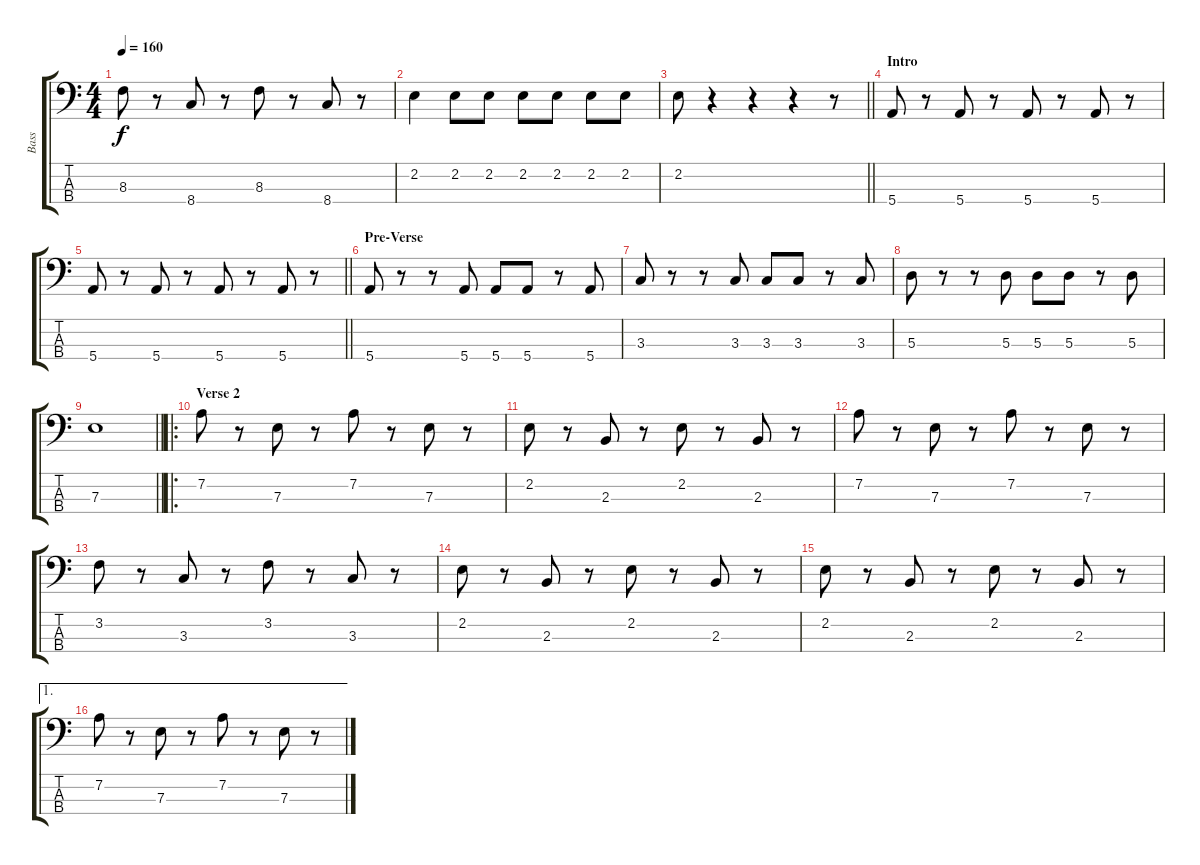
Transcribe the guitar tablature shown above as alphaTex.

\track ("Bass" "Bass") {instrument electricbassfinger}
\staff {score tabs}
\tuning (G2 D2 A1 E1) {hide}
\ts (4 4)
\tempo 160
\clef f4
\ks c
8.3.8{dy f} r.8 8.4.8 r.8 8.3.8 r.8 8.4.8 r.8 |
2.2.4 2.2.8 2.2.8 2.2.8 2.2.8 2.2.8 2.2.8 |
\barLineRight lightlight
2.2.8 r.4 r.4 r.4 r.8 |
\section ("" "Intro")
5.4.8 r.8 5.4.8 r.8 5.4.8 r.8 5.4.8 r.8 |
\barLineRight lightlight
5.4.8 r.8 5.4.8 r.8 5.4.8 r.8 5.4.8 r.8 |
\section ("" "Pre-Verse")
5.4.8 r.8 r.8 5.4.8 5.4.8 5.4.8 r.8 5.4.8 |
3.3.8 r.8 r.8 3.3.8 3.3.8 3.3.8 r.8 3.3.8 |
5.3.8 r.8 r.8 5.3.8 5.3.8 5.3.8 r.8 5.3.8 |
\barLineRight lightlight
7.3.1 |
\ro
\section ("" "Verse 2")
7.2.8 r.8 7.3.8 r.8 7.2.8 r.8 7.3.8 r.8 |
2.2.8 r.8 2.3.8 r.8 2.2.8 r.8 2.3.8 r.8 |
7.2.8 r.8 7.3.8 r.8 7.2.8 r.8 7.3.8 r.8 |
3.2.8 r.8 3.3.8 r.8 3.2.8 r.8 3.3.8 r.8 |
2.2.8 r.8 2.3.8 r.8 2.2.8 r.8 2.3.8 r.8 |
2.2.8 r.8 2.3.8 r.8 2.2.8 r.8 2.3.8 r.8 |
\ae 1
7.2.8 r.8 7.3.8 r.8 7.2.8 r.8 7.3.8 r.8
